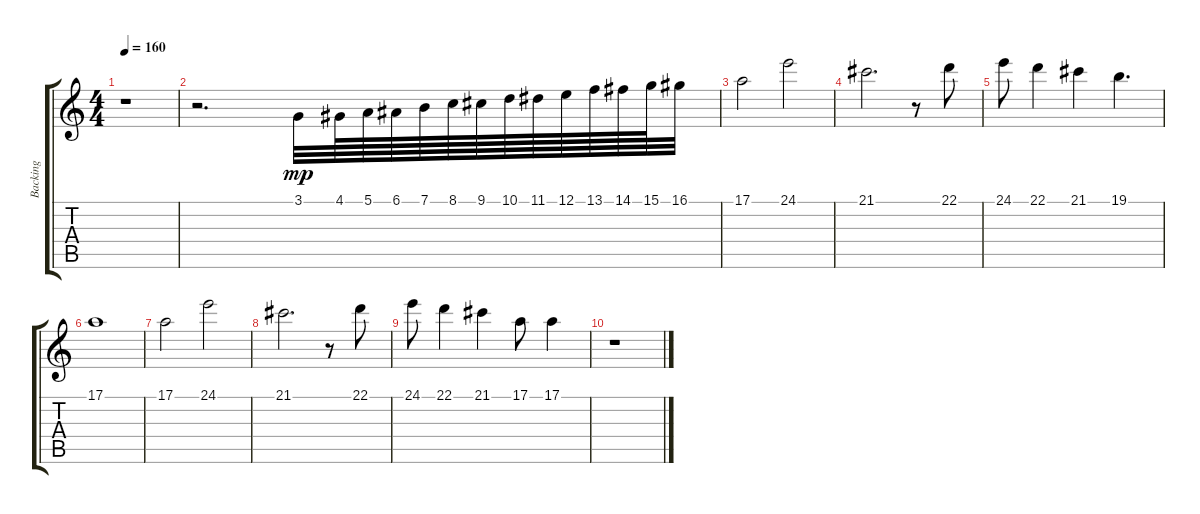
\track ("Backing" "Backing") {instrument lead1square}
\staff {score tabs}
\tuning (E4 B3 G3 D3 A2 E2) {hide}
\ts (4 4)
\tempo 160
\clef g2
\ks c
r.1{dy mp} |
r.2{d} 3.1.32 4.1.64 5.1.64 6.1.64 7.1.64 8.1.64 9.1.64 10.1.64 11.1.64 12.1.64 13.1.64 14.1.64 15.1.64 16.1.32 |
17.1.2 24.1.2 |
21.1.2{d} r.8 22.1.8 |
24.1.8 22.1.4 21.1.4 19.1.4{d} |
17.1.1 |
17.1.2 24.1.2 |
21.1.2{d} r.8 22.1.8 |
24.1.8 22.1.4 21.1.4 17.1.8 17.1.4 |
r.1
